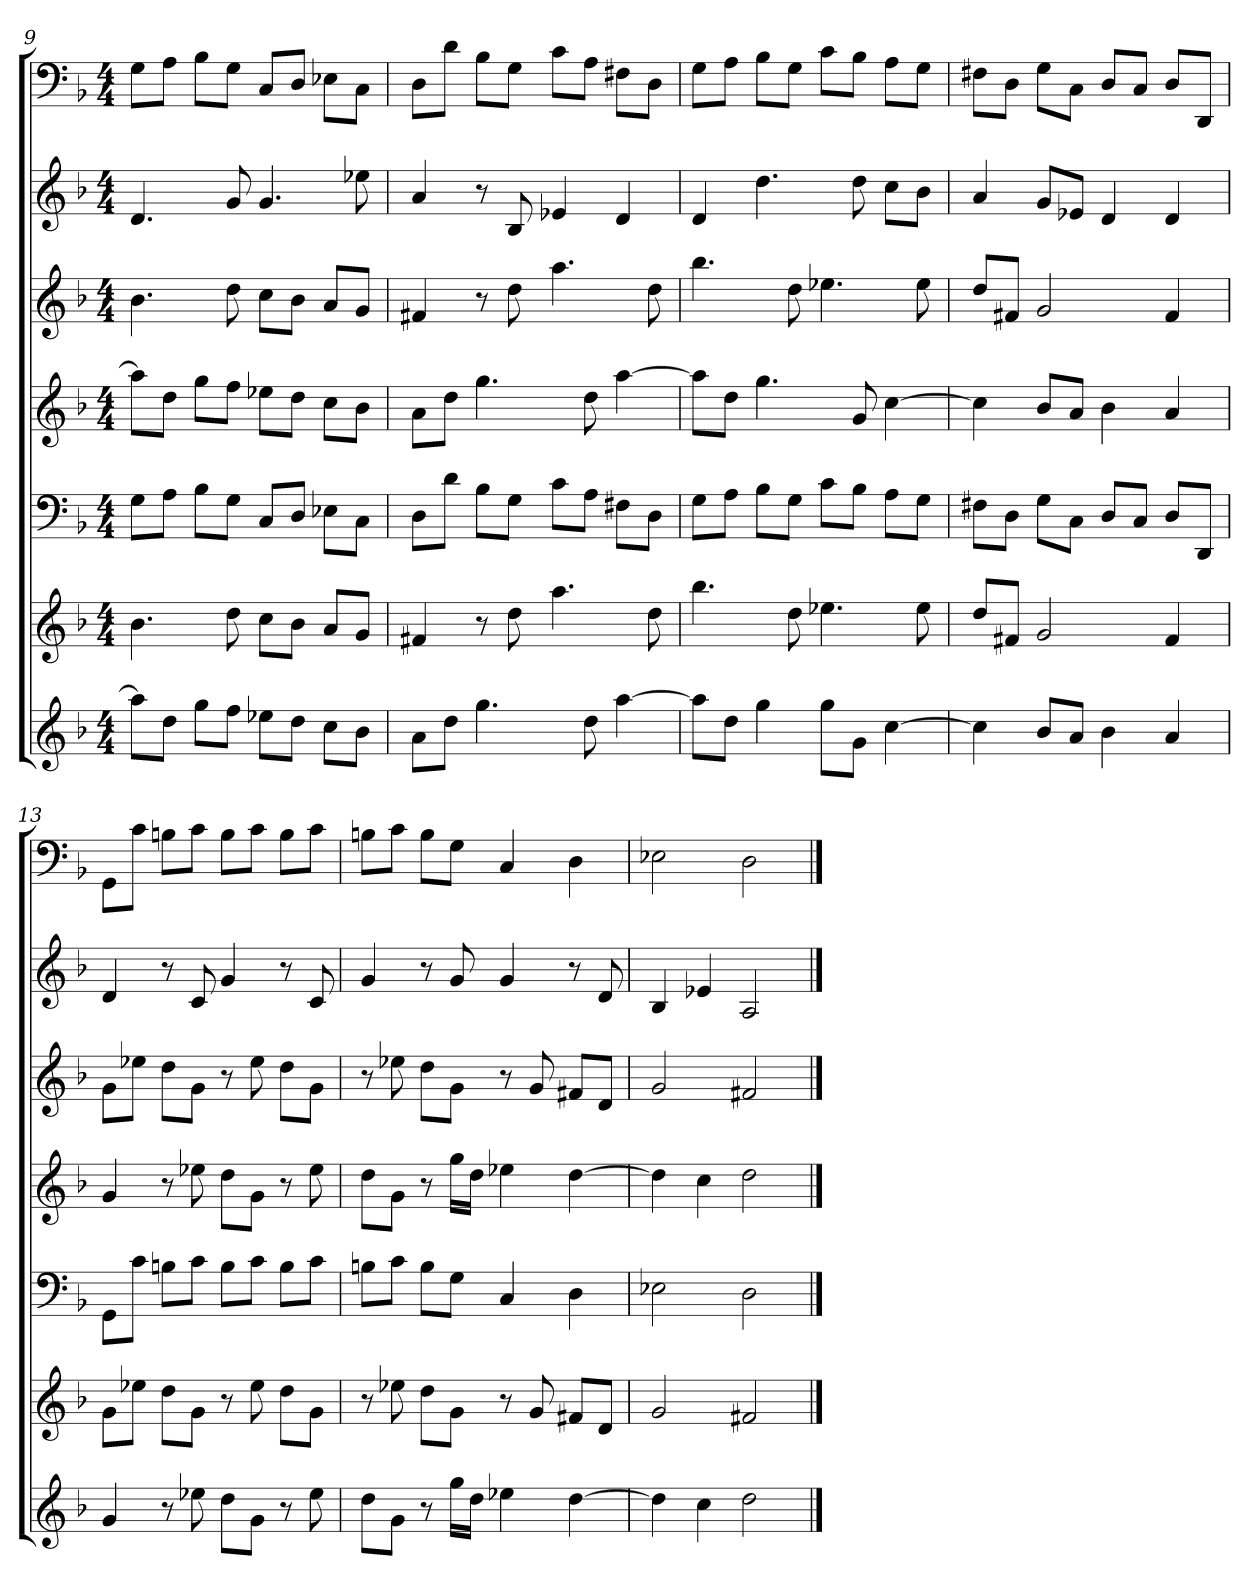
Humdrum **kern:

**kern	**kern	**kern	**kern	**kern	**kern	**kern
*part7	*part6	*part5	*part4	*part3	*part2	*part1
*staff7	*staff6	*staff5	*staff4	*staff3	*staff2	*staff1
*k[b-]	*k[b-]	*k[b-]	*k[b-]	*k[b-]	*k[b-]	*k[b-]
*d:	*d:	*d:	*d:	*d:	*d:	*d:
*M4/4	*M4/4	*M4/4	*M4/4	*M4/4	*M4/4	*M4/4
=9	=9	=9	=9	=9	=9	=9
8aaL]	4.b-	8GL	8aaL]	4.b-	4.d	8GL
8ddJ	.	8AJ	8ddJ	.	.	8AJ
8ggL	.	8B-L	8ggL	.	.	8B-L
8ffJ	8dd	8GJ	8ffJ	8dd	8g	8GJ
8ee-XL	8ccL	8CL	8ee-XL	8ccL	4.g	8CL
8ddJ	8b-J	8DJ	8ddJ	8b-J	.	8DJ
8ccL	8aL	8E-XL	8ccL	8aL	.	8E-XL
8b-J	8gJ	8CJ	8b-J	8gJ	8ee-X	8CJ
=10	=10	=10	=10	=10	=10	=10
8aL	4f#X	8DL	8aL	4f#X	4a	8DL
8ddJ	.	8dJ	8ddJ	.	.	8dJ
4.gg	8r	8B-L	4.gg	8r	8r	8B-L
.	8dd	8GJ	.	8dd	8B-	8GJ
.	4.aa	8cL	.	4.aa	4e-X	8cL
8dd	.	8AJ	8dd	.	.	8AJ
[4aa	.	8F#XL	[4aa	.	4d	8F#XL
.	8dd	8DJ	.	8dd	.	8DJ
=11	=11	=11	=11	=11	=11	=11
8aaL]	4.bb-	8GL	8aaL]	4.bb-	4d	8GL
8ddJ	.	8AJ	8ddJ	.	.	8AJ
4gg	.	8B-L	4.gg	.	4.dd	8B-L
.	8dd	8GJ	.	8dd	.	8GJ
8ggL	4.ee-X	8cL	.	4.ee-X	.	8cL
8gJ	.	8B-J	8g	.	8dd	8B-J
[4cc	.	8AL	[4cc	.	8ccL	8AL
.	8ee-	8GJ	.	8ee-	8b-J	8GJ
=12	=12	=12	=12	=12	=12	=12
4cc]	8ddL	8F#XL	4cc]	8ddL	4a	8F#XL
.	8f#XJ	8DJ	.	8f#XJ	.	8DJ
8b-L	2g	8GL	8b-L	2g	8gL	8GL
8aJ	.	8CJ	8aJ	.	8e-XJ	8CJ
4b-	.	8DL	4b-	.	4d	8DL
.	.	8CJ	.	.	.	8CJ
4a	4f#	8DL	4a	4f#	4d	8DL
.	.	8DDJ	.	.	.	8DDJ
=13	=13	=13	=13	=13	=13	=13
4g	8gL	8GGL	4g	8gL	4d	8GGL
.	8ee-XJ	8cJ	.	8ee-XJ	.	8cJ
8r	8ddL	8BnL	8r	8ddL	8r	8BnL
8ee-X	8gJ	8cJ	8ee-X	8gJ	8c	8cJ
8ddL	8r	8BL	8ddL	8r	4g	8BL
8gJ	8ee-	8cJ	8gJ	8ee-	.	8cJ
8r	8ddL	8BL	8r	8ddL	8r	8BL
8ee-	8gJ	8cJ	8ee-	8gJ	8c	8cJ
=14	=14	=14	=14	=14	=14	=14
8ddL	8r	8BnL	8ddL	8r	4g	8BnL
8gJ	8ee-X	8cJ	8gJ	8ee-X	.	8cJ
8r	8ddL	8BL	8r	8ddL	8r	8BL
16ggLL	8gJ	8GJ	16ggLL	8gJ	8g	8GJ
16ddJJ	.	.	16ddJJ	.	.	.
4ee-X	8r	4C	4ee-X	8r	4g	4C
.	8g	.	.	8g	.	.
[4dd	8f#XL	4D	[4dd	8f#XL	8r	4D
.	8dJ	.	.	8dJ	8d	.
=15	=15	=15	=15	=15	=15	=15
4dd]	2g	2E-X	4dd]	2g	4B-	2E-X
4cc	.	.	4cc	.	4e-X	.
2dd	2f#X	2D	2dd	2f#X	2A	2D
==	==	==	==	==	==	==
*-	*-	*-	*-	*-	*-	*-
